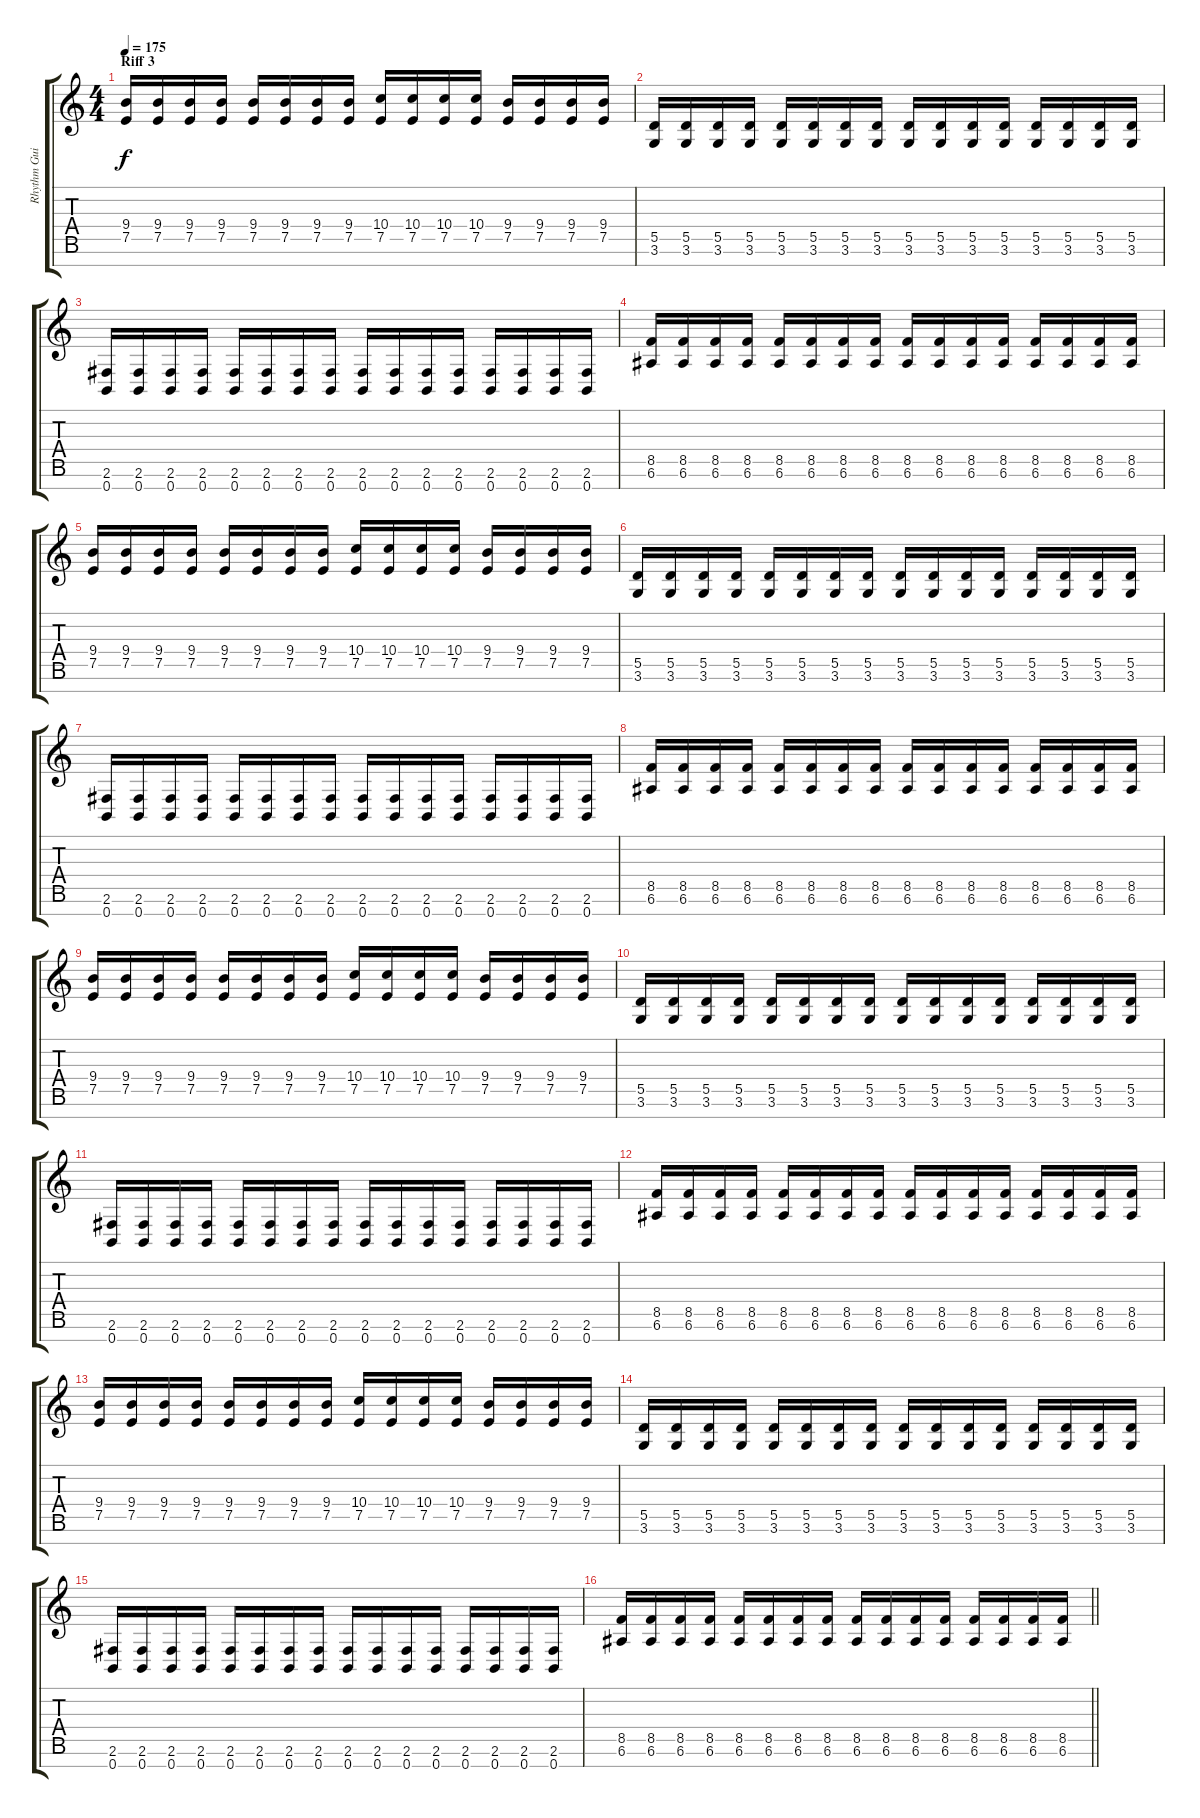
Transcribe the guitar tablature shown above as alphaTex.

\track ("Rhythm Guitar 1" "Rhythm Gui") {instrument distortionguitar}
\staff {score tabs}
\tuning (E4 B3 G3 D3 A2 E2 B1) {hide}
\ts (4 4)
\section ("" "Riff 3")
\tempo 175
\clef g2
\ks c
(9.4 7.5).16{dy f} (9.4 7.5).16 (9.4 7.5).16 (9.4 7.5).16 (9.4 7.5).16 (9.4 7.5).16 (9.4 7.5).16 (9.4 7.5).16 (10.4 7.5).16 (10.4 7.5).16 (10.4 7.5).16 (10.4 7.5).16 (9.4 7.5).16 (9.4 7.5).16 (9.4 7.5).16 (9.4 7.5).16 |
(5.5 3.6).16 (5.5 3.6).16 (5.5 3.6).16 (5.5 3.6).16 (5.5 3.6).16 (5.5 3.6).16 (5.5 3.6).16 (5.5 3.6).16 (5.5 3.6).16 (5.5 3.6).16 (5.5 3.6).16 (5.5 3.6).16 (5.5 3.6).16 (5.5 3.6).16 (5.5 3.6).16 (5.5 3.6).16 |
(2.6 0.7).16 (2.6 0.7).16 (2.6 0.7).16 (2.6 0.7).16 (2.6 0.7).16 (2.6 0.7).16 (2.6 0.7).16 (2.6 0.7).16 (2.6 0.7).16 (2.6 0.7).16 (2.6 0.7).16 (2.6 0.7).16 (2.6 0.7).16 (2.6 0.7).16 (2.6 0.7).16 (2.6 0.7).16 |
(8.5 6.6).16 (8.5 6.6).16 (8.5 6.6).16 (8.5 6.6).16 (8.5 6.6).16 (8.5 6.6).16 (8.5 6.6).16 (8.5 6.6).16 (8.5 6.6).16 (8.5 6.6).16 (8.5 6.6).16 (8.5 6.6).16 (8.5 6.6).16 (8.5 6.6).16 (8.5 6.6).16 (8.5 6.6).16 |
(9.4 7.5).16 (9.4 7.5).16 (9.4 7.5).16 (9.4 7.5).16 (9.4 7.5).16 (9.4 7.5).16 (9.4 7.5).16 (9.4 7.5).16 (10.4 7.5).16 (10.4 7.5).16 (10.4 7.5).16 (10.4 7.5).16 (9.4 7.5).16 (9.4 7.5).16 (9.4 7.5).16 (9.4 7.5).16 |
(5.5 3.6).16 (5.5 3.6).16 (5.5 3.6).16 (5.5 3.6).16 (5.5 3.6).16 (5.5 3.6).16 (5.5 3.6).16 (5.5 3.6).16 (5.5 3.6).16 (5.5 3.6).16 (5.5 3.6).16 (5.5 3.6).16 (5.5 3.6).16 (5.5 3.6).16 (5.5 3.6).16 (5.5 3.6).16 |
(2.6 0.7).16 (2.6 0.7).16 (2.6 0.7).16 (2.6 0.7).16 (2.6 0.7).16 (2.6 0.7).16 (2.6 0.7).16 (2.6 0.7).16 (2.6 0.7).16 (2.6 0.7).16 (2.6 0.7).16 (2.6 0.7).16 (2.6 0.7).16 (2.6 0.7).16 (2.6 0.7).16 (2.6 0.7).16 |
(8.5 6.6).16 (8.5 6.6).16 (8.5 6.6).16 (8.5 6.6).16 (8.5 6.6).16 (8.5 6.6).16 (8.5 6.6).16 (8.5 6.6).16 (8.5 6.6).16 (8.5 6.6).16 (8.5 6.6).16 (8.5 6.6).16 (8.5 6.6).16 (8.5 6.6).16 (8.5 6.6).16 (8.5 6.6).16 |
(9.4 7.5).16 (9.4 7.5).16 (9.4 7.5).16 (9.4 7.5).16 (9.4 7.5).16 (9.4 7.5).16 (9.4 7.5).16 (9.4 7.5).16 (10.4 7.5).16 (10.4 7.5).16 (10.4 7.5).16 (10.4 7.5).16 (9.4 7.5).16 (9.4 7.5).16 (9.4 7.5).16 (9.4 7.5).16 |
(5.5 3.6).16 (5.5 3.6).16 (5.5 3.6).16 (5.5 3.6).16 (5.5 3.6).16 (5.5 3.6).16 (5.5 3.6).16 (5.5 3.6).16 (5.5 3.6).16 (5.5 3.6).16 (5.5 3.6).16 (5.5 3.6).16 (5.5 3.6).16 (5.5 3.6).16 (5.5 3.6).16 (5.5 3.6).16 |
(2.6 0.7).16 (2.6 0.7).16 (2.6 0.7).16 (2.6 0.7).16 (2.6 0.7).16 (2.6 0.7).16 (2.6 0.7).16 (2.6 0.7).16 (2.6 0.7).16 (2.6 0.7).16 (2.6 0.7).16 (2.6 0.7).16 (2.6 0.7).16 (2.6 0.7).16 (2.6 0.7).16 (2.6 0.7).16 |
(8.5 6.6).16 (8.5 6.6).16 (8.5 6.6).16 (8.5 6.6).16 (8.5 6.6).16 (8.5 6.6).16 (8.5 6.6).16 (8.5 6.6).16 (8.5 6.6).16 (8.5 6.6).16 (8.5 6.6).16 (8.5 6.6).16 (8.5 6.6).16 (8.5 6.6).16 (8.5 6.6).16 (8.5 6.6).16 |
(9.4 7.5).16 (9.4 7.5).16 (9.4 7.5).16 (9.4 7.5).16 (9.4 7.5).16 (9.4 7.5).16 (9.4 7.5).16 (9.4 7.5).16 (10.4 7.5).16 (10.4 7.5).16 (10.4 7.5).16 (10.4 7.5).16 (9.4 7.5).16 (9.4 7.5).16 (9.4 7.5).16 (9.4 7.5).16 |
(5.5 3.6).16 (5.5 3.6).16 (5.5 3.6).16 (5.5 3.6).16 (5.5 3.6).16 (5.5 3.6).16 (5.5 3.6).16 (5.5 3.6).16 (5.5 3.6).16 (5.5 3.6).16 (5.5 3.6).16 (5.5 3.6).16 (5.5 3.6).16 (5.5 3.6).16 (5.5 3.6).16 (5.5 3.6).16 |
(2.6 0.7).16 (2.6 0.7).16 (2.6 0.7).16 (2.6 0.7).16 (2.6 0.7).16 (2.6 0.7).16 (2.6 0.7).16 (2.6 0.7).16 (2.6 0.7).16 (2.6 0.7).16 (2.6 0.7).16 (2.6 0.7).16 (2.6 0.7).16 (2.6 0.7).16 (2.6 0.7).16 (2.6 0.7).16 |
\barLineRight lightlight
(8.5 6.6).16 (8.5 6.6).16 (8.5 6.6).16 (8.5 6.6).16 (8.5 6.6).16 (8.5 6.6).16 (8.5 6.6).16 (8.5 6.6).16 (8.5 6.6).16 (8.5 6.6).16 (8.5 6.6).16 (8.5 6.6).16 (8.5 6.6).16 (8.5 6.6).16 (8.5 6.6).16 (8.5 6.6).16
